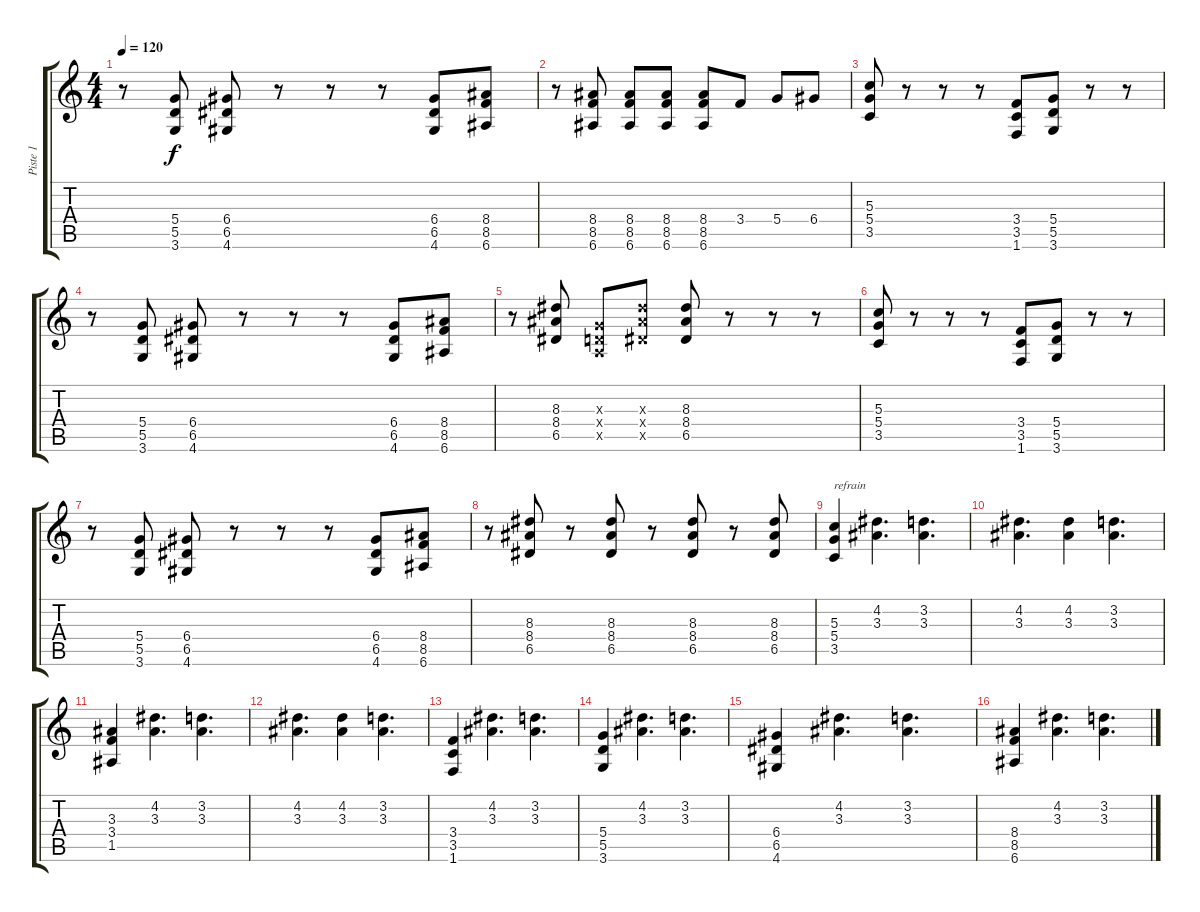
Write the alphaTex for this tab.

\track ("Piste 1" "Piste 1") {instrument overdrivenguitar}
\staff {score tabs}
\tuning (E4 B3 G3 D3 A2 E2) {hide}
\ts (4 4)
\tempo 120
\clef g2
\ks c
r.8{dy f} (5.4 5.5 3.6).8 (6.4 6.5 4.6).8 r.8 r.8 r.8 (6.4 6.5 4.6).8 (8.4 8.5 6.6).8 |
r.8 (8.4 8.5 6.6).8 (8.4 8.5 6.6).8 (8.4 8.5 6.6).8 (8.4 8.5 6.6).8 3.4.8 5.4.8 6.4.8 |
(5.3 5.4 3.5).8 r.8 r.8 r.8 (3.4 3.5 1.6).8 (5.4 5.5 3.6).8 r.8 r.8 |
r.8 (5.4 5.5 3.6).8 (6.4 6.5 4.6).8 r.8 r.8 r.8 (6.4 6.5 4.6).8 (8.4 8.5 6.6).8 |
r.8 (8.3 8.4 6.5).8 (0.3{x} 0.4{x} 0.5{x}).8 (8.3{x} 8.4{x} 6.5{x}).8 (8.3 8.4 6.5).8 r.8 r.8 r.8 |
(5.3 5.4 3.5).8 r.8 r.8 r.8 (3.4 3.5 1.6).8 (5.4 5.5 3.6).8 r.8 r.8 |
r.8 (5.4 5.5 3.6).8 (6.4 6.5 4.6).8 r.8 r.8 r.8 (6.4 6.5 4.6).8 (8.4 8.5 6.6).8 |
r.8 (8.3 8.4 6.5).8 r.8 (8.3 8.4 6.5).8 r.8 (8.3 8.4 6.5).8 r.8 (8.3 8.4 6.5).8 |
(5.3 5.4 3.5).4{txt "refrain"} (4.2 3.3).4{d} (3.2 3.3).4{d} |
(4.2 3.3).4{d} (4.2 3.3).4 (3.2 3.3).4{d} |
(3.3 3.4 1.5).4 (4.2 3.3).4{d} (3.2 3.3).4{d} |
(4.2 3.3).4{d} (4.2 3.3).4 (3.2 3.3).4{d} |
(3.4 3.5 1.6).4 (4.2 3.3).4{d} (3.2 3.3).4{d} |
(5.4 5.5 3.6).4 (4.2 3.3).4{d} (3.2 3.3).4{d} |
(6.4 6.5 4.6).4 (4.2 3.3).4{d} (3.2 3.3).4{d} |
(8.4 8.5 6.6).4 (4.2 3.3).4{d} (3.2 3.3).4{d}
